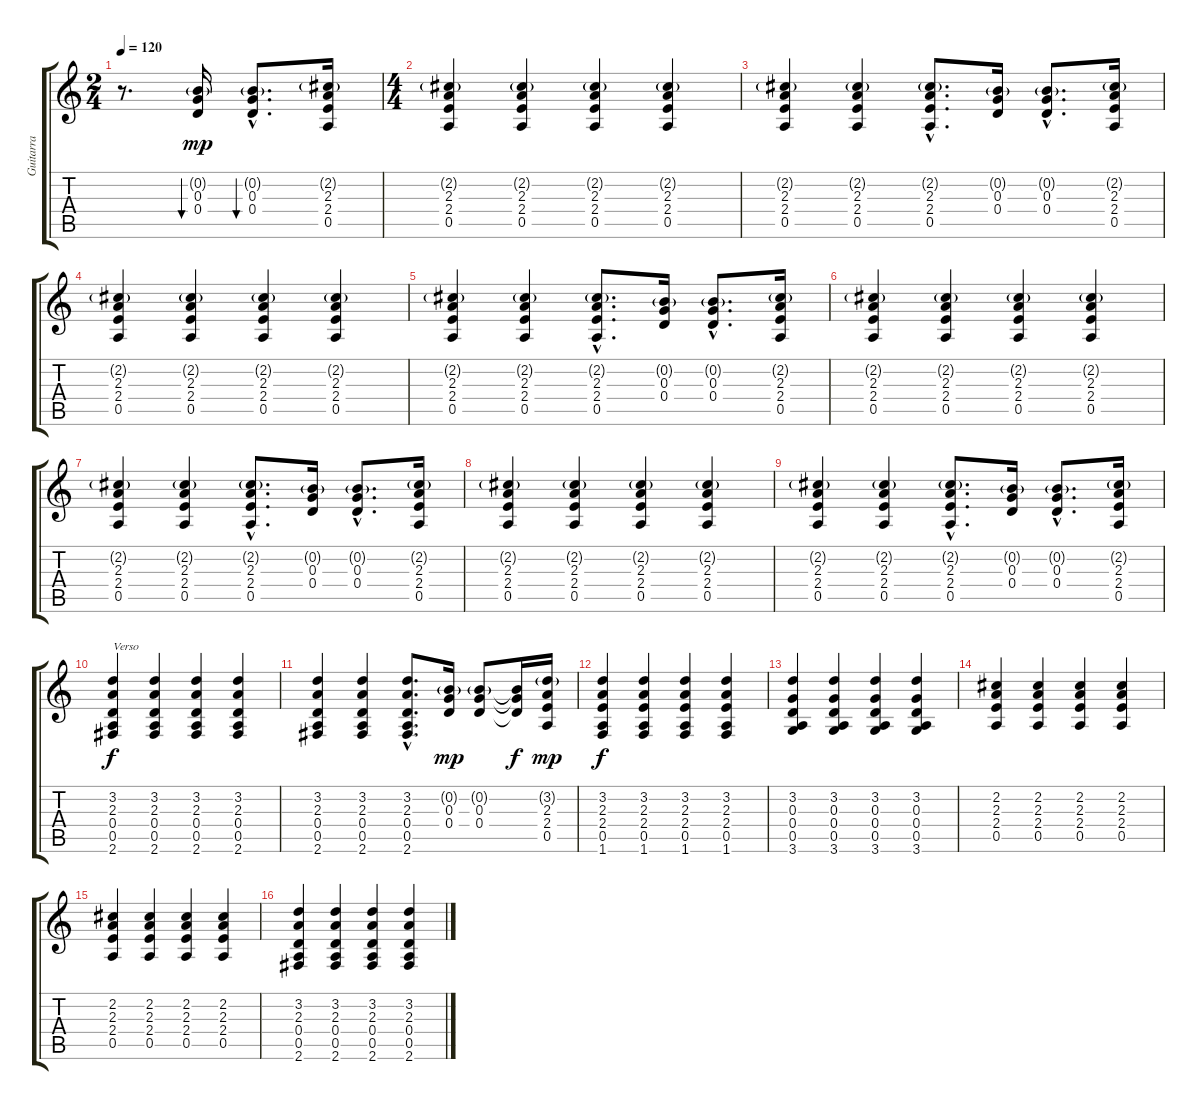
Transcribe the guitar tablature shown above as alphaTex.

\track ("Guitarra" "Guitarra") {instrument acousticguitarsteel}
\staff {score tabs}
\tuning (E4 B3 G3 D3 A2 E2) {hide}
\ts (2 4)
\tempo 120
\clef g2
\ks c
r.8{d dy mp instrument acousticguitarsteel} (0.2{g} 0.3 0.4).16{bu 60} (0.2{g hac} 0.3{hac} 0.4{hac}).8{d bu 60} (2.2{g} 2.3 2.4 0.5).16 |
\ts (4 4)
(2.2{g} 2.3 2.4 0.5).4 (2.2{g} 2.3 2.4 0.5).4 (2.2{g} 2.3 2.4 0.5).4 (2.2{g} 2.3 2.4 0.5).4 |
(2.2{g} 2.3 2.4 0.5).4 (2.2{g} 2.3 2.4 0.5).4 (2.2{g hac} 2.3{hac} 2.4{hac} 0.5{hac}).8{d} (0.2{g} 0.3 0.4).16 (0.2{g hac} 0.3{hac} 0.4{hac}).8{d} (2.2{g} 2.3 2.4 0.5).16 |
(2.2{g} 2.3 2.4 0.5).4 (2.2{g} 2.3 2.4 0.5).4 (2.2{g} 2.3 2.4 0.5).4 (2.2{g} 2.3 2.4 0.5).4 |
(2.2{g} 2.3 2.4 0.5).4 (2.2{g} 2.3 2.4 0.5).4 (2.2{g hac} 2.3{hac} 2.4{hac} 0.5{hac}).8{d} (0.2{g} 0.3 0.4).16 (0.2{g hac} 0.3{hac} 0.4{hac}).8{d} (2.2{g} 2.3 2.4 0.5).16 |
(2.2{g} 2.3 2.4 0.5).4 (2.2{g} 2.3 2.4 0.5).4 (2.2{g} 2.3 2.4 0.5).4 (2.2{g} 2.3 2.4 0.5).4 |
(2.2{g} 2.3 2.4 0.5).4 (2.2{g} 2.3 2.4 0.5).4 (2.2{g hac} 2.3{hac} 2.4{hac} 0.5{hac}).8{d} (0.2{g} 0.3 0.4).16 (0.2{g hac} 0.3{hac} 0.4{hac}).8{d} (2.2{g} 2.3 2.4 0.5).16 |
(2.2{g} 2.3 2.4 0.5).4 (2.2{g} 2.3 2.4 0.5).4 (2.2{g} 2.3 2.4 0.5).4 (2.2{g} 2.3 2.4 0.5).4 |
(2.2{g} 2.3 2.4 0.5).4 (2.2{g} 2.3 2.4 0.5).4 (2.2{g hac} 2.3{hac} 2.4{hac} 0.5{hac}).8{d} (0.2{g} 0.3 0.4).16 (0.2{g hac} 0.3{hac} 0.4{hac}).8{d} (2.2{g} 2.3 2.4 0.5).16 |
(3.2 2.3 0.4 0.5 2.6).4{txt "Verso" dy f} (3.2 2.3 0.4 0.5 2.6).4 (3.2 2.3 0.4 0.5 2.6).4 (3.2 2.3 0.4 0.5 2.6).4 |
(3.2 2.3 0.4 0.5 2.6).4 (3.2 2.3 0.4 0.5 2.6).4 (3.2{hac} 2.3{hac} 0.4{hac} 0.5{hac} 2.6{hac}).8{d} (0.2{g} 0.3 0.4).16{dy mp} (0.2{g} 0.3 0.4).8 (0.2{t} 0.3{t} 0.4{t}).16{dy f} (3.2{g} 2.3 2.4 0.5).16{dy mp} |
(3.2 2.3 2.4 0.5 1.6).4{dy f} (3.2 2.3 2.4 0.5 1.6).4 (3.2 2.3 2.4 0.5 1.6).4 (3.2 2.3 2.4 0.5 1.6).4 |
(3.2 0.3 0.4 0.5 3.6).4 (3.2 0.3 0.4 0.5 3.6).4 (3.2 0.3 0.4 0.5 3.6).4 (3.2 0.3 0.4 0.5 3.6).4 |
(2.2 2.3 2.4 0.5).4 (2.2 2.3 2.4 0.5).4 (2.2 2.3 2.4 0.5).4 (2.2 2.3 2.4 0.5).4 |
(2.2 2.3 2.4 0.5).4 (2.2 2.3 2.4 0.5).4 (2.2 2.3 2.4 0.5).4 (2.2 2.3 2.4 0.5).4 |
(3.2 2.3 0.4 0.5 2.6).4 (3.2 2.3 0.4 0.5 2.6).4 (3.2 2.3 0.4 0.5 2.6).4 (3.2 2.3 0.4 0.5 2.6).4
